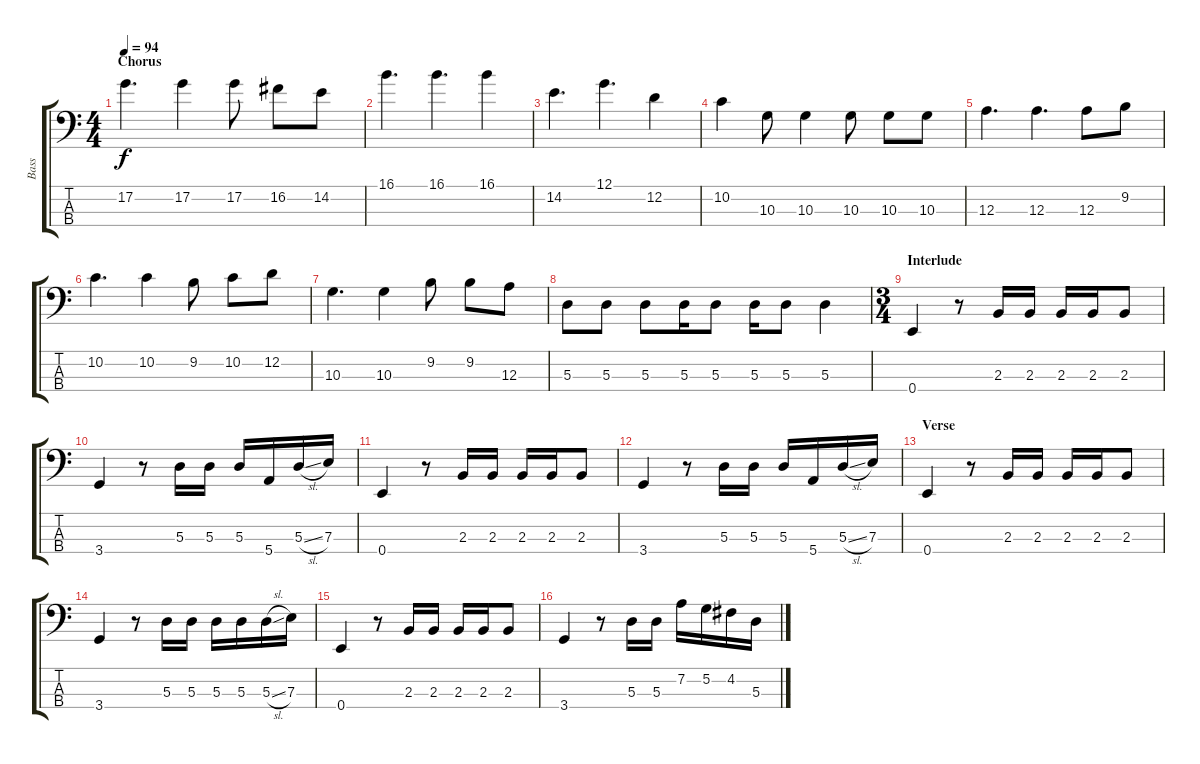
\track ("Bass" "Bass") {instrument electricbassfinger}
\staff {score tabs}
\tuning (G2 D2 A1 E1) {hide}
\ts (4 4)
\section ("" "Chorus")
\tempo 94
\clef f4
\ks c
17.2.4{d dy f} 17.2.4 17.2.8 16.2.8 14.2.8 |
16.1.4{d} 16.1.4{d} 16.1.4 |
14.2.4{d} 12.1.4{d} 12.2.4 |
10.2.4 10.3.8 10.3.4 10.3.8 10.3.8 10.3.8 |
12.3.4{d} 12.3.4{d} 12.3.8 9.2.8 |
10.2.4{d} 10.2.4 9.2.8 10.2.8 12.2.8 |
10.3.4{d} 10.3.4 9.2.8 9.2.8 12.3.8 |
5.3.8 5.3.8 5.3.8 5.3.16 5.3.8 5.3.16 5.3.8 5.3.4 |
\ts (3 4)
\section ("" "Interlude")
0.4.4 r.8 2.3.16 2.3.16 2.3.16 2.3.16 2.3.8 |
3.4.4 r.8 5.3.16 5.3.16 5.3.16 5.4.16 5.3{sl}.16 7.3.16 |
0.4.4 r.8 2.3.16 2.3.16 2.3.16 2.3.16 2.3.8 |
3.4.4 r.8 5.3.16 5.3.16 5.3.16 5.4.16 5.3{sl}.16 7.3.16 |
\section ("" "Verse")
0.4.4 r.8 2.3.16 2.3.16 2.3.16 2.3.16 2.3.8 |
3.4.4 r.8 5.3.16 5.3.16 5.3.16 5.3.16 5.3{sl}.16 7.3.16 |
0.4.4 r.8 2.3.16 2.3.16 2.3.16 2.3.16 2.3.8 |
3.4.4 r.8 5.3.16 5.3.16 7.2.16 5.2.16 4.2.16 5.3.16
